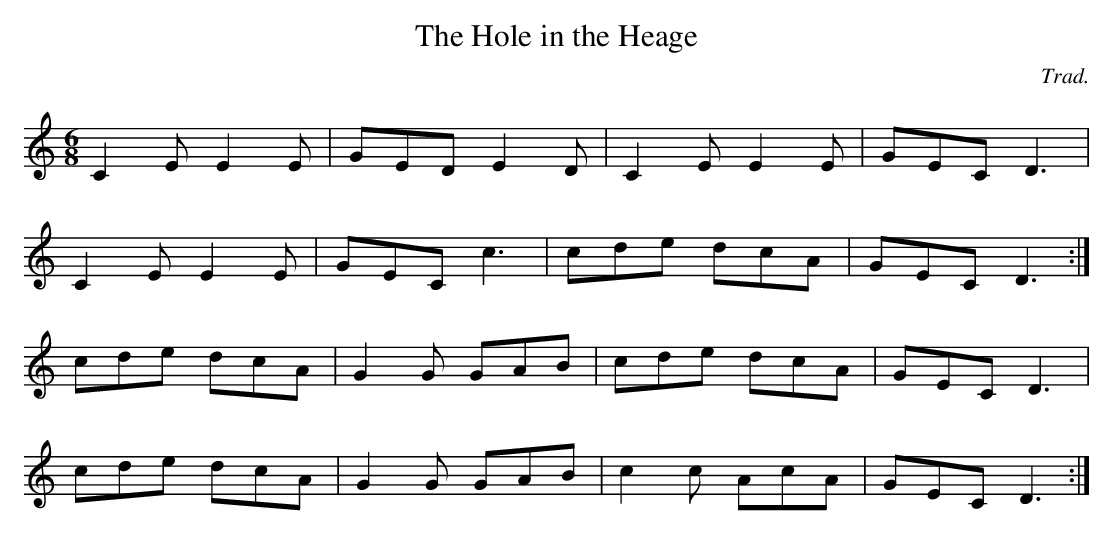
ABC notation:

X:1
T:The Hole in the Heage
C:Trad.
M:6/8
L:1/8
K:C
C2E E2E|GED E2D|C2E E2E|GEC D3|
C2E E2E|GEC c3|cde dcA|GEC D3:|
cde dcA|G2G GAB|cde dcA|GEC D3|
cde dcA|G2G GAB|c2c AcA|GEC D3:|
